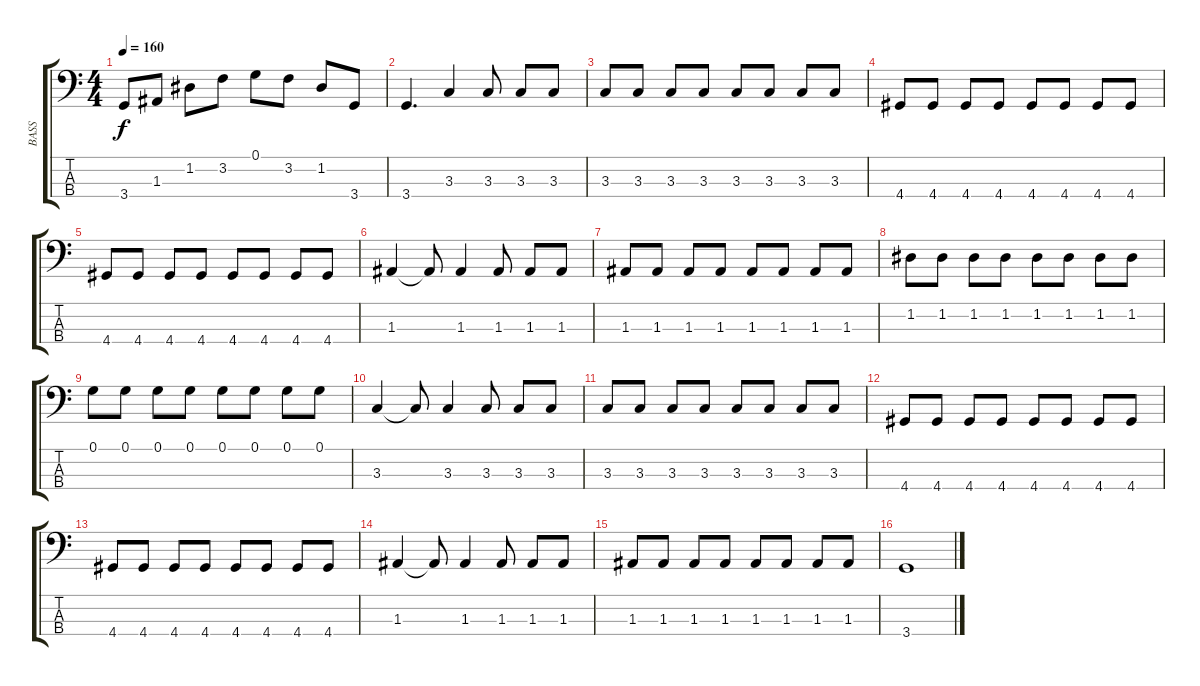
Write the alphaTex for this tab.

\track ("BASS" "BASS") {instrument electricbassfinger}
\staff {score tabs}
\tuning (G2 D2 A1 E1) {hide}
\ts (4 4)
\tempo 160
\clef f4
\ks c
3.4.8{dy f} 1.3.8 1.2.8 3.2.8 0.1.8 3.2.8 1.2.8 3.4.8 |
3.4.4{d} 3.3.4 3.3.8 3.3.8 3.3.8 |
3.3.8 3.3.8 3.3.8 3.3.8 3.3.8 3.3.8 3.3.8 3.3.8 |
4.4.8 4.4.8 4.4.8 4.4.8 4.4.8 4.4.8 4.4.8 4.4.8 |
4.4.8 4.4.8 4.4.8 4.4.8 4.4.8 4.4.8 4.4.8 4.4.8 |
1.3.4 1.3{t}.8 1.3.4 1.3.8 1.3.8 1.3.8 |
1.3.8 1.3.8 1.3.8 1.3.8 1.3.8 1.3.8 1.3.8 1.3.8 |
1.2.8 1.2.8 1.2.8 1.2.8 1.2.8 1.2.8 1.2.8 1.2.8 |
0.1.8 0.1.8 0.1.8 0.1.8 0.1.8 0.1.8 0.1.8 0.1.8 |
3.3.4 3.3{t}.8 3.3.4 3.3.8 3.3.8 3.3.8 |
3.3.8 3.3.8 3.3.8 3.3.8 3.3.8 3.3.8 3.3.8 3.3.8 |
4.4.8 4.4.8 4.4.8 4.4.8 4.4.8 4.4.8 4.4.8 4.4.8 |
4.4.8 4.4.8 4.4.8 4.4.8 4.4.8 4.4.8 4.4.8 4.4.8 |
1.3.4 1.3{t}.8 1.3.4 1.3.8 1.3.8 1.3.8 |
1.3.8 1.3.8 1.3.8 1.3.8 1.3.8 1.3.8 1.3.8 1.3.8 |
3.4.1
